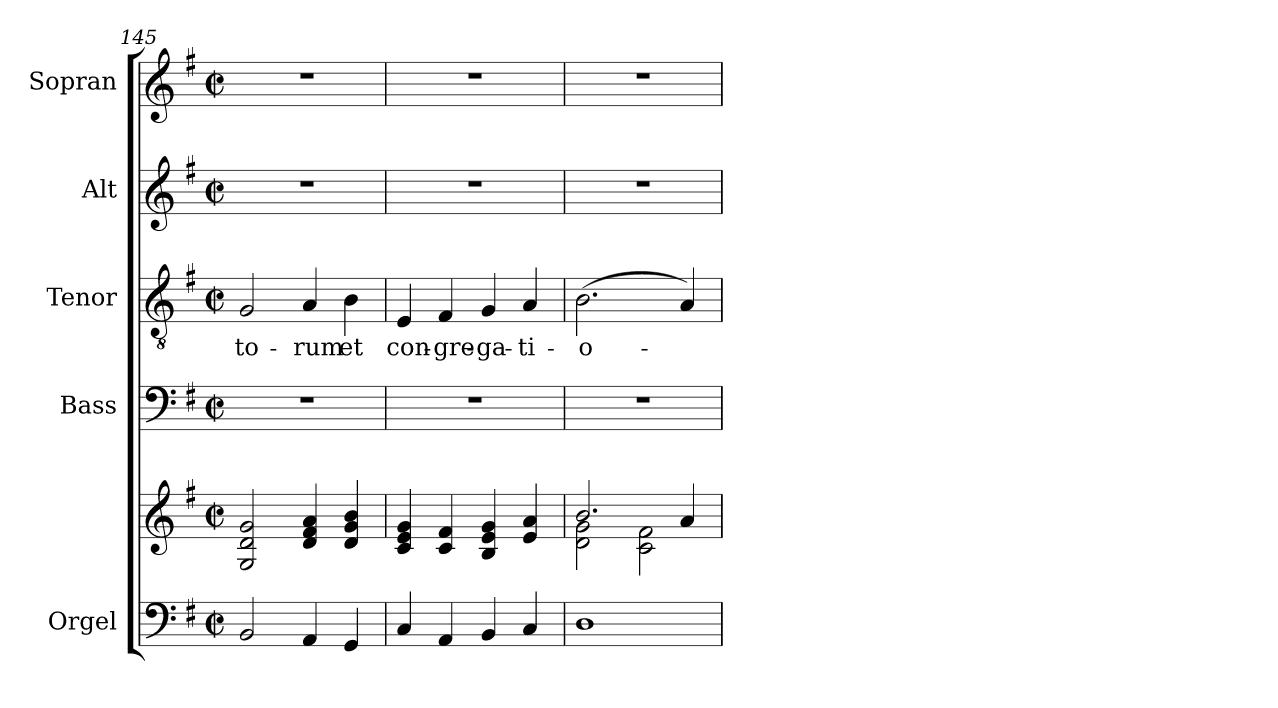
**kern	**kern	**kern	**kern	**text	**kern	**kern
*part5	*part5	*part4	*part3	*part3	*part2	*part1
*staff6	*staff5	*staff4	*staff3	*staff3	*staff2	*staff1
*I"Orgel	*	*I"Bass	*I"Tenor	*	*I"Alt	*I"Sopran
*I'Org.	*	*I'B.	*I'T.	*	*I'A.	*I'S.
*clefF4	*clefG2	*clefF4	*clefGv2	*	*clefG2	*clefG2
*k[f#]	*k[f#]	*k[f#]	*k[f#]	*	*k[f#]	*k[f#]
*G:	*G:	*G:	*G:	*	*G:	*G:
*M2/2	*M2/2	*M2/2	*M2/2	*	*M2/2	*M2/2
*met(c|)	*met(c|)	*met(c|)	*met(c|)	*	*met(c|)	*met(c|)
=145	=145	=145	=145	=145	=145	=145
!	!	!	!	!LO:LY:b	!	!
2BB/	2G/ 2d/ 2g/	1r	2G/	-to-	1r	1r
!	!	!	!	!LO:LY:b	!	!
4AA/	4d/ 4f#/ 4a/	.	4A/	-rum	.	.
!	!	!	!	!LO:LY:b	!	!
4GG/	4d/ 4g/ 4b/	.	4B\	et	.	.
=146	=146	=146	=146	=146	=146	=146
!	!	!	!	!LO:LY:b	!	!
4C/	4c/ 4e/ 4g/	1r	4E/	con-	1r	1r
!	!	!	!	!LO:LY:b	!	!
4AA/	4c/ 4f#/	.	4F#/	-gre-	.	.
!	!	!	!	!LO:LY:b	!	!
4BB/	4B/ 4e/ 4g/	.	4G/	-ga-	.	.
!	!	!	!	!LO:LY:b	!	!
4C/	4e/ 4a/	.	4A/	-ti-	.	.
=147	=147	=147	=147	=147	=147	=147
*	*^	*	*	*	*	*
!	!	!	!	!	!LO:LY:b	!	!
1D	2.b/	2d\ 2g\	1r	(>2.B\	-o-	1r	1r
.	.	2c\ 2f#\	.	.	.	.	.
.	4a/	.	.	4A/)	.	.	.
*	*v	*v	*	*	*	*	*
=	=	=	=	=	=	=
*-	*-	*-	*-	*-	*-	*-
